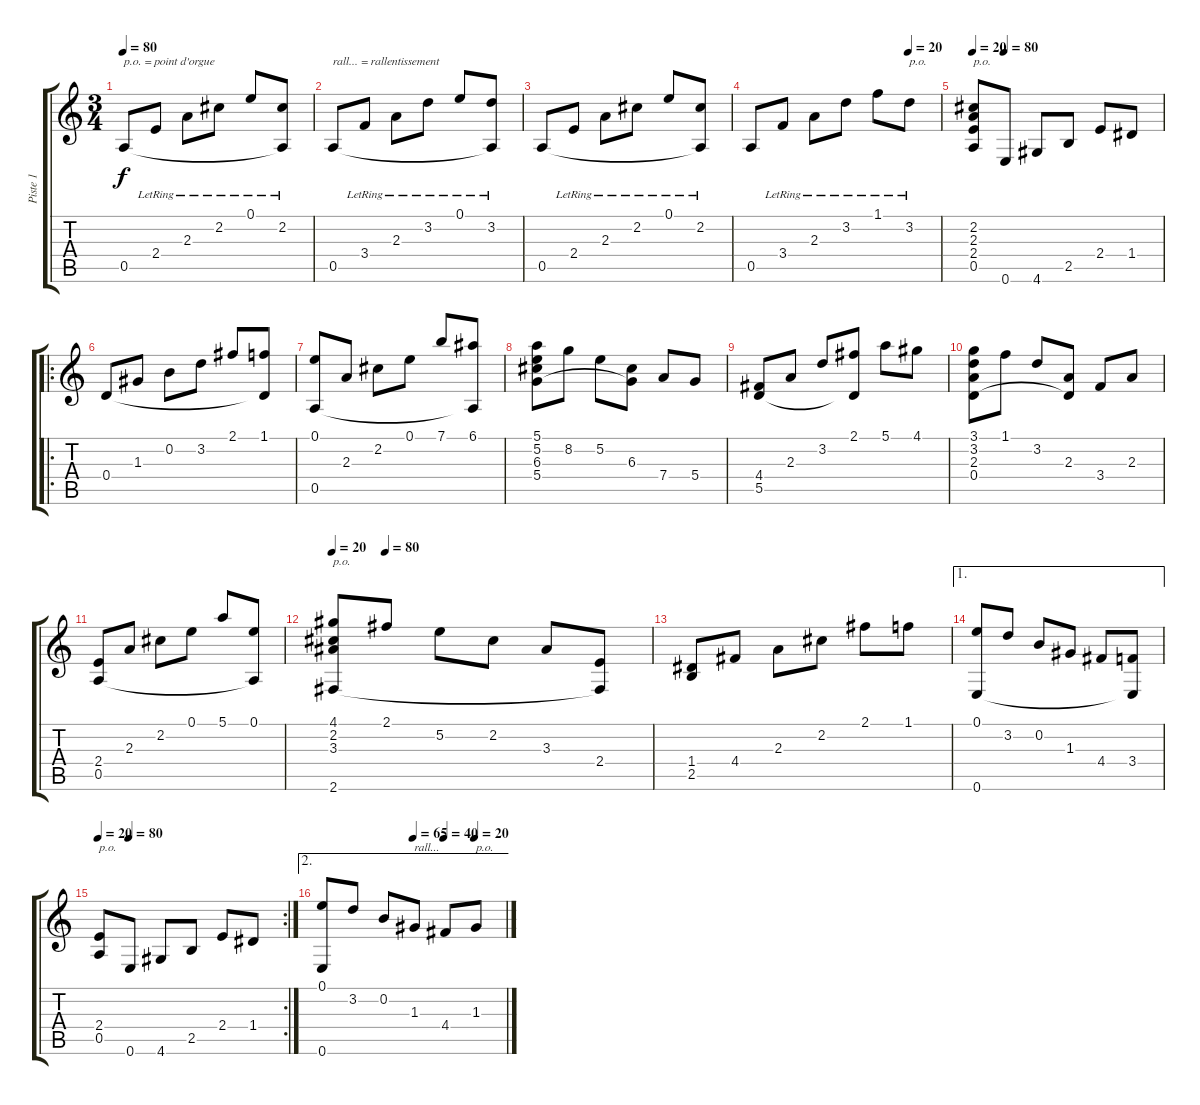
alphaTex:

\track ("Piste 1" "Piste 1") {instrument acousticguitarnylon}
\staff {score tabs}
\tuning (E4 B3 G3 D3 A2 E2) {hide}
\ts (3 4)
\tempo 80
\clef g2
\ks c
0.5.8{txt "p.o. = point d'orgue" dy f instrument acousticguitarnylon} 2.4{lr}.8 2.3{lr}.8 2.2{lr}.8 0.1{lr}.8 (2.2{lr} 0.5{t}).8 |
0.5.8{txt "rall... = rallentissement"} 3.4{lr}.8 2.3{lr}.8 3.2{lr}.8 0.1{lr}.8 (3.2{lr} 0.5{t}).8 |
0.5.8 2.4{lr}.8 2.3{lr}.8 2.2{lr}.8 0.1{lr}.8 (2.2{lr} 0.5{t}).8 |
\tempo (20 0.8333333333333334)
0.5.8 3.4{lr}.8 2.3{lr}.8 3.2{lr}.8 1.1{lr}.8 3.2{lr}.8{txt "p.o."} |
\tempo 20
\tempo (80 0.16666666666666666)
(2.2 2.3 2.4 0.5).8{txt "p.o."} 0.6.8 4.6.8 2.5.8 2.4.8 1.4.8 |
\ro
0.4.8 1.3.8 0.2.8 3.2.8 2.1.8 (1.1 0.4{t}).8 |
(0.1 0.5).8 2.3.8 2.2.8 0.1.8 7.1.8 (6.1 0.5{t}).8 |
(5.1 5.2 6.3 5.4).8 8.2.8 5.2.8 (6.3 5.4{t}).8 7.4.8 5.4.8 |
(4.4 5.5).8 2.3.8 3.2.8 (2.1 5.5{t}).8 5.1.8 4.1.8 |
(3.1 3.2 2.3 0.4).8 1.1.8 3.2.8 (2.3 0.4{t}).8 3.4.8 2.3.8 |
(2.4 0.5).8 2.3.8 2.2.8 0.1.8 5.1.8 (0.1 0.5{t}).8 |
\tempo 20
\tempo (80 0.16666666666666666)
(4.1 2.2 3.3 2.6).8{txt "p.o."} 2.1.8 5.2.8 2.2.8 3.3.8 (2.4 2.6{t}).8 |
(1.4 2.5).8 4.4.8 2.3.8 2.2.8 2.1.8 1.1.8 |
\ae 1
(0.1 0.6).8 3.2.8 0.2.8 1.3.8 4.4.8 (3.4 0.6{t}).8 |
\rc 2
\tempo 20
\tempo (80 0.16666666666666666)
(2.4 0.5).8{txt "p.o."} 0.6.8 4.6.8 2.5.8 2.4.8 1.4.8 |
\ae 2
\tempo (65 0.5)
\tempo (40 0.6666666666666666)
\tempo (20 0.8333333333333334)
(0.1 0.6).8 3.2.8 0.2.8 1.3.8{txt "rall..."} 4.4.8 1.3.8{txt "p.o."}
